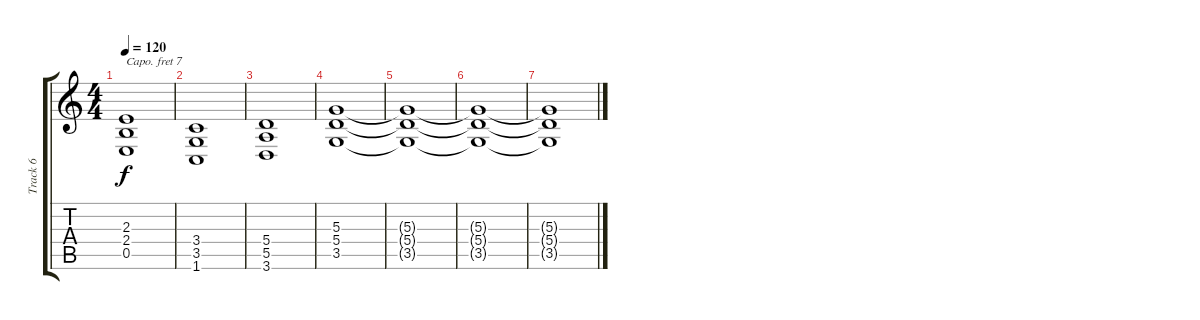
\track ("Track 6" "Track 6") {instrument tremolostrings}
\staff {score tabs}
\capo 7
\tuning (E4 B3 G3 D3 A2 E2) {hide}
\ts (4 4)
\tempo 120
\clef g2
\ks c
(2.3 2.4 0.5).1{dy f} |
(3.4 3.5 1.6).1 |
(5.4 5.5 3.6).1 |
(5.3 5.4 3.5).1 |
(5.3{t} 5.4{t} 3.5{t}).1 |
(5.3{t} 5.4{t} 3.5{t}).1 |
(5.3{t} 5.4{t} 3.5{t}).1
